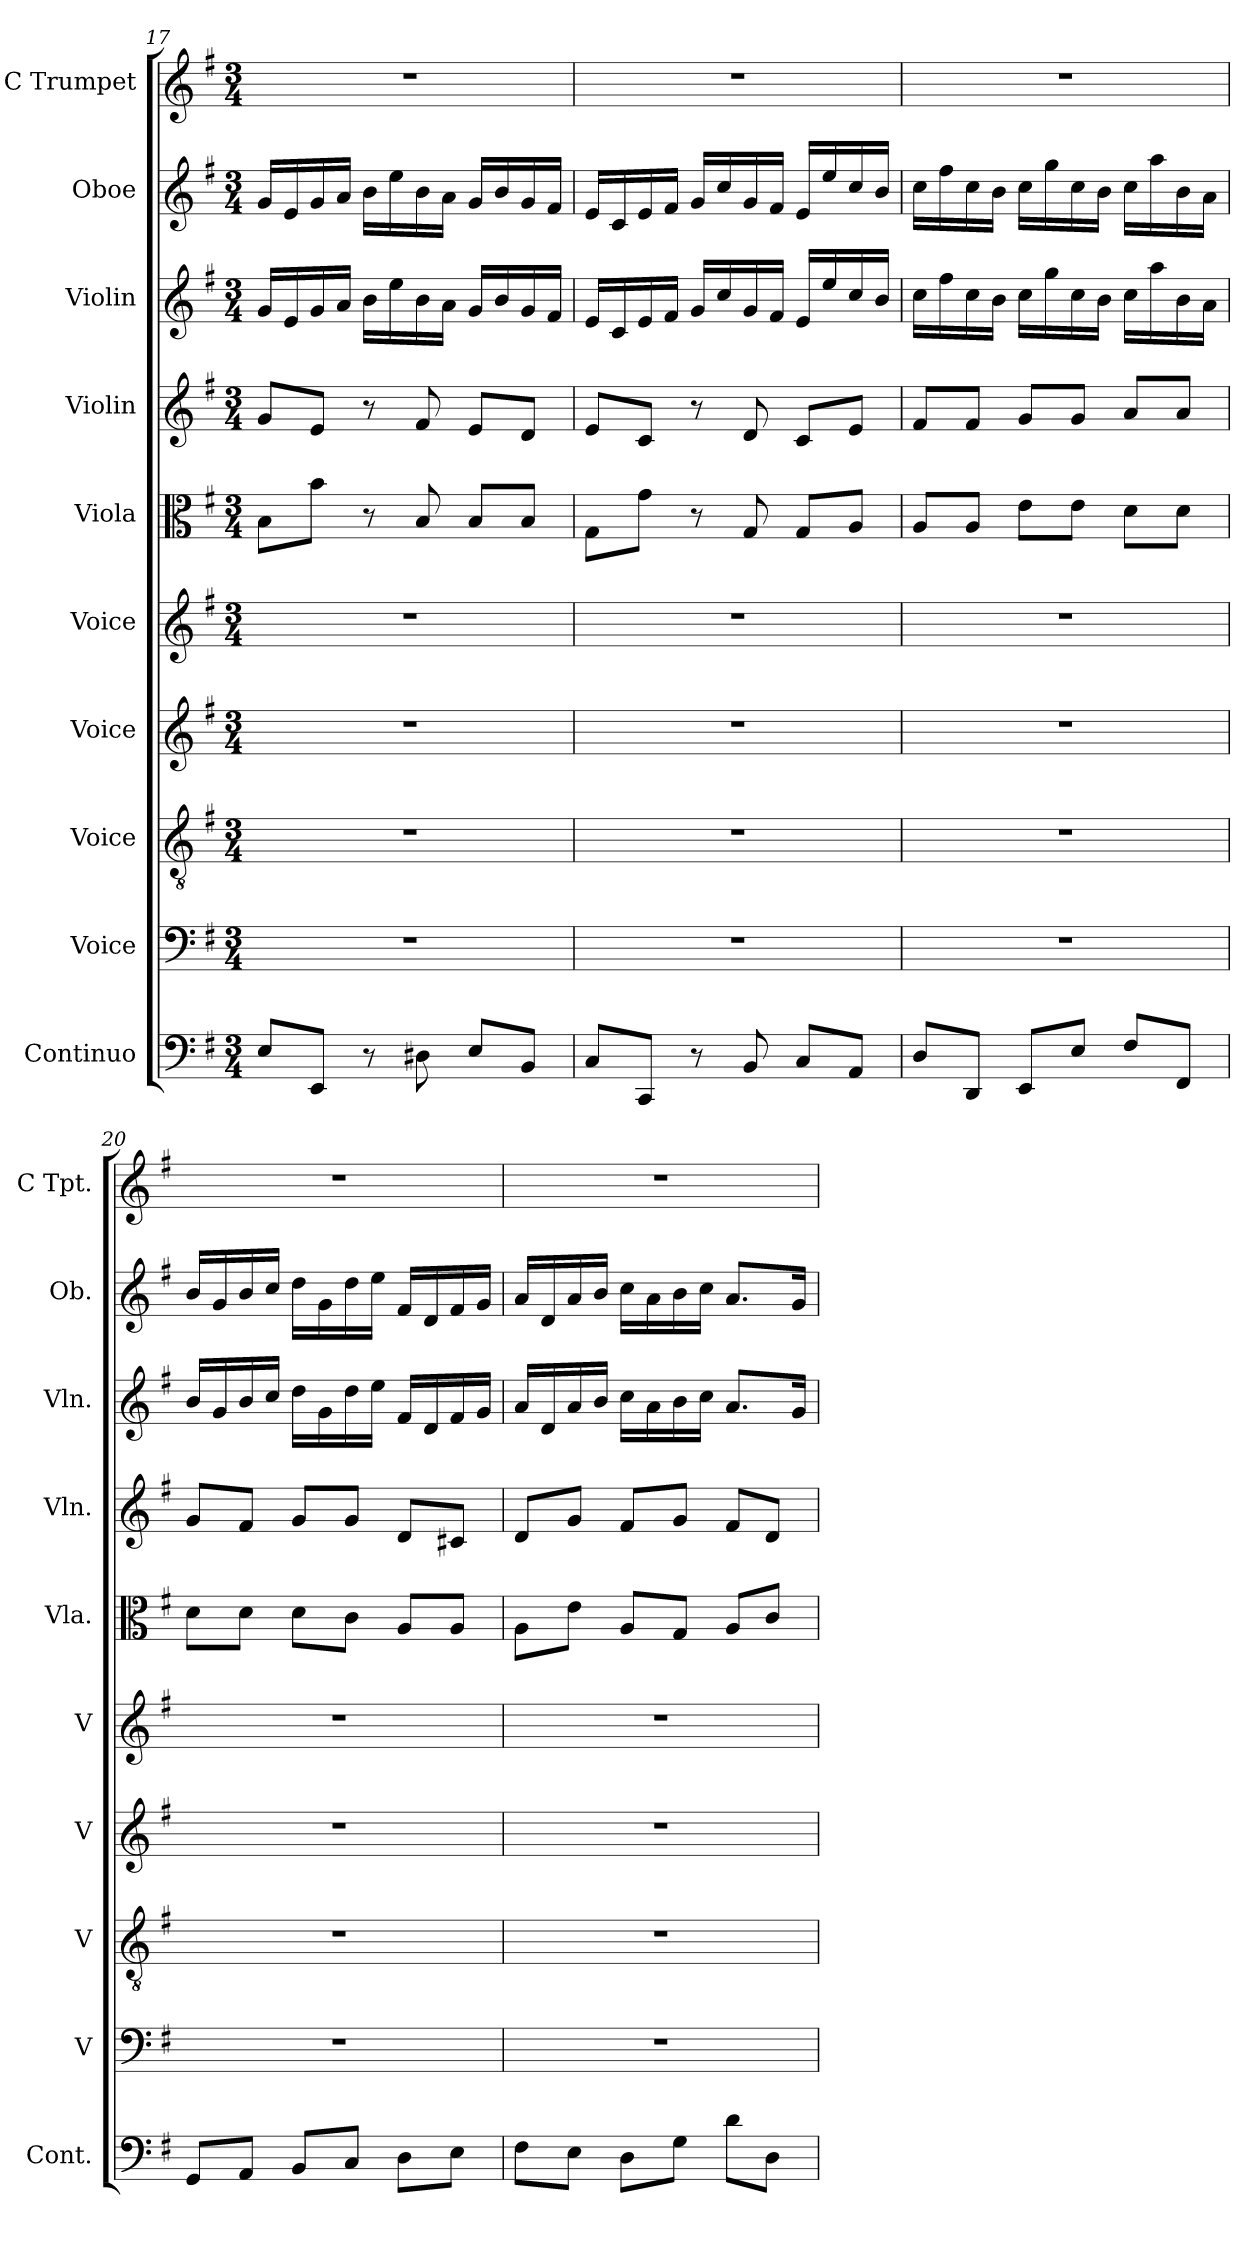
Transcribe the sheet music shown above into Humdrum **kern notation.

**kern	**kern	**kern	**kern	**kern	**kern	**kern	**kern	**kern	**kern
*part10	*part9	*part8	*part7	*part6	*part5	*part4	*part3	*part2	*part1
*staff10	*staff9	*staff8	*staff7	*staff6	*staff5	*staff4	*staff3	*staff2	*staff1
*I"Continuo	*I"Voice	*I"Voice	*I"Voice	*I"Voice	*I"Viola	*I"Violin	*I"Violin	*I"Oboe	*I"C Trumpet
*I'Cont.	*I'V	*I'V	*I'V	*I'V	*I'Vla.	*I'Vln.	*I'Vln.	*I'Ob.	*I'C Tpt.
*clefF4	*clefF4	*clefGv2	*clefG2	*clefG2	*clefC3	*clefG2	*clefG2	*clefG2	*clefG2
*k[f#]	*k[f#]	*k[f#]	*k[f#]	*k[f#]	*k[f#]	*k[f#]	*k[f#]	*k[f#]	*k[f#]
*M3/4	*M3/4	*M3/4	*M3/4	*M3/4	*M3/4	*M3/4	*M3/4	*M3/4	*M3/4
=17	=17	=17	=17	=17	=17	=17	=17	=17	=17
8EL	2.r	2.r	2.r	2.r	8BL	8gL	16gLL	16gLL	2.r
.	.	.	.	.	.	.	16e	16e	.
8EEJ	.	.	.	.	8bJ	8eJ	16g	16g	.
.	.	.	.	.	.	.	16aJJ	16aJJ	.
8r	.	.	.	.	8r	8r	16bLL	16bLL	.
.	.	.	.	.	.	.	16ee	16ee	.
8D#X	.	.	.	.	8B	8f#	16b	16b	.
.	.	.	.	.	.	.	16aJJ	16aJJ	.
8EL	.	.	.	.	8BL	8eL	16gLL	16gLL	.
.	.	.	.	.	.	.	16b	16b	.
8BBJ	.	.	.	.	8BJ	8dJ	16g	16g	.
.	.	.	.	.	.	.	16f#JJ	16f#JJ	.
=18	=18	=18	=18	=18	=18	=18	=18	=18	=18
8CL	2.r	2.r	2.r	2.r	8GL	8eL	16eLL	16eLL	2.r
.	.	.	.	.	.	.	16c	16c	.
8CCJ	.	.	.	.	8gJ	8cJ	16e	16e	.
.	.	.	.	.	.	.	16f#JJ	16f#JJ	.
8r	.	.	.	.	8r	8r	16gLL	16gLL	.
.	.	.	.	.	.	.	16cc	16cc	.
8BB	.	.	.	.	8G	8d	16g	16g	.
.	.	.	.	.	.	.	16f#JJ	16f#JJ	.
8CL	.	.	.	.	8GL	8cL	16eLL	16eLL	.
.	.	.	.	.	.	.	16ee	16ee	.
8AAJ	.	.	.	.	8AJ	8eJ	16cc	16cc	.
.	.	.	.	.	.	.	16bJJ	16bJJ	.
=19	=19	=19	=19	=19	=19	=19	=19	=19	=19
8DL	2.r	2.r	2.r	2.r	8AL	8f#L	16ccLL	16ccLL	2.r
.	.	.	.	.	.	.	16ff#	16ff#	.
8DDJ	.	.	.	.	8AJ	8f#J	16cc	16cc	.
.	.	.	.	.	.	.	16bJJ	16bJJ	.
8EEL	.	.	.	.	8eL	8gL	16ccLL	16ccLL	.
.	.	.	.	.	.	.	16gg	16gg	.
8EJ	.	.	.	.	8eJ	8gJ	16cc	16cc	.
.	.	.	.	.	.	.	16bJJ	16bJJ	.
8F#L	.	.	.	.	8dL	8aL	16ccLL	16ccLL	.
.	.	.	.	.	.	.	16aa	16aa	.
8FF#J	.	.	.	.	8dJ	8aJ	16b	16b	.
.	.	.	.	.	.	.	16aJJ	16aJJ	.
=20	=20	=20	=20	=20	=20	=20	=20	=20	=20
8GGL	2.r	2.r	2.r	2.r	8dL	8gL	16bLL	16bLL	2.r
.	.	.	.	.	.	.	16g	16g	.
8AAJ	.	.	.	.	8dJ	8f#J	16b	16b	.
.	.	.	.	.	.	.	16ccJJ	16ccJJ	.
8BBL	.	.	.	.	8dL	8gL	16ddLL	16ddLL	.
.	.	.	.	.	.	.	16g	16g	.
8CJ	.	.	.	.	8cJ	8gJ	16dd	16dd	.
.	.	.	.	.	.	.	16eeJJ	16eeJJ	.
8DL	.	.	.	.	8AL	8dL	16f#LL	16f#LL	.
.	.	.	.	.	.	.	16d	16d	.
8EJ	.	.	.	.	8AJ	8c#XJ	16f#	16f#	.
.	.	.	.	.	.	.	16gJJ	16gJJ	.
=21	=21	=21	=21	=21	=21	=21	=21	=21	=21
8F#L	2.r	2.r	2.r	2.r	8AL	8dL	16aLL	16aLL	2.r
.	.	.	.	.	.	.	16d	16d	.
8EJ	.	.	.	.	8eJ	8gJ	16a	16a	.
.	.	.	.	.	.	.	16bJJ	16bJJ	.
8DL	.	.	.	.	8AL	8f#L	16ccLL	16ccLL	.
.	.	.	.	.	.	.	16a	16a	.
8GJ	.	.	.	.	8GJ	8gJ	16b	16b	.
.	.	.	.	.	.	.	16ccJJ	16ccJJ	.
8dL	.	.	.	.	8AL	8f#L	8.aL	8.aL	.
8DJ	.	.	.	.	8cJ	8dJ	.	.	.
.	.	.	.	.	.	.	16gJk	16gJk	.
=	=	=	=	=	=	=	=	=	=
*-	*-	*-	*-	*-	*-	*-	*-	*-	*-
